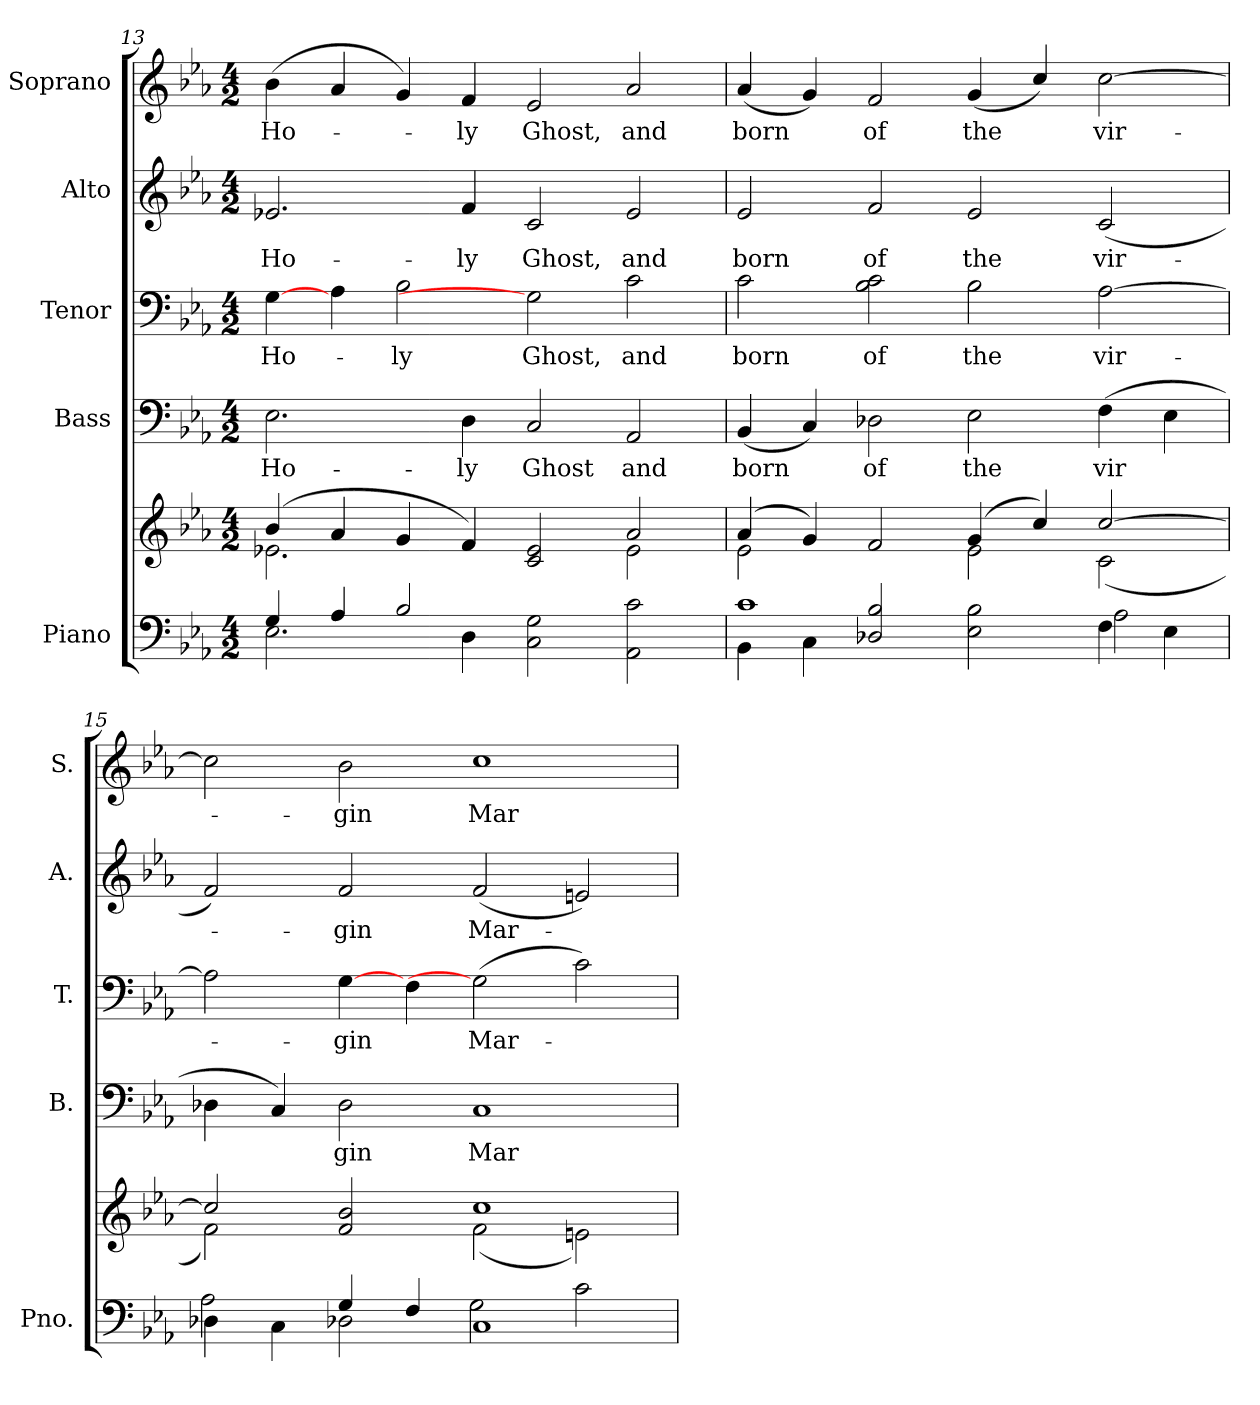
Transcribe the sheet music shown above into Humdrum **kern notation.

**kern	**kern	**kern	**text	**kern	**text	**kern	**text	**kern	**text
*part5	*part5	*part4	*part4	*part3	*part3	*part2	*part2	*part1	*part1
*staff6	*staff5	*staff4	*staff4	*staff3	*staff3	*staff2	*staff2	*staff1	*staff1
*I"Piano	*	*I"Bass	*	*I"Tenor	*	*I"Alto	*	*I"Soprano	*
*I'Pno.	*	*I'B.	*	*I'T.	*	*I'A.	*	*I'S.	*
!!LO:PB:g=z
*clefF4	*clefG2	*clefF4	*	*clefF4	*	*clefG2	*	*clefG2	*
*k[b-e-a-]	*k[b-e-a-]	*k[b-e-a-]	*	*k[b-e-a-]	*	*k[b-e-a-]	*	*k[b-e-a-]	*
*c:	*c:	*c:	*	*c:	*	*c:	*	*c:	*
*M4/2	*M4/2	*M4/2	*	*M4/2	*	*M4/2	*	*M4/2	*
=13	=13	=13	=13	=13	=13	=13	=13	=13	=13
*^	*^	*	*	*	*	*	*	*	*
!	!	!	!	!	!LO:LY:b:color=#000000	!	!	!	!	!	!
!	!	!	!	!	!	!	!LO:LY:b:color=#000000	!	!	!	!
!	!	!	!	!	!	!	!	!	!LO:LY:b:color=#000000	!	!
!	!	!	!	!	!	!	!	!	!	!	!LO:LY:b:color=#000000
4Gi/	2.E-i\	(4b-i/	2.e-Xi\	2.E-i\	Ho-	[>4Gi\	Ho-	2.e-Xi/	Ho-	(4b-i\	Ho-
4A-i/	.	4a-i/	.	.	.	4A-i\	.	.	.	4a-i/	.
!	!	!	!	!	!	!	!LO:LY:b:color=#000000	!	!	!	!
2B-i/	.	4gi/	.	.	.	2B-i\	-ly	.	.	4gi/)	.
!	!	!	!	!	!LO:LY:b:color=#000000	!	!	!	!	!	!
!	!	!	!	!	!	!	!	!	!LO:LY:b:color=#000000	!	!
!	!	!	!	!	!	!	!	!	!	!	!LO:LY:b:color=#000000
.	4Di\	4fi/)	2.ryy	4Di\	-ly	.	.	4fi/	-ly	4fi/	-ly
!	!	!	!	!	!LO:LY:b:color=#000000	!	!	!	!	!	!
!	!	!	!	!	!	!	!LO:LY:b:color=#000000	!	!	!	!
!	!	!	!	!	!	!	!	!	!LO:LY:b:color=#000000	!	!
!	!	!	!	!	!	!	!	!	!	!	!LO:LY:b:color=#000000
2Ci\ 2Gi	1ryy	2ci/ 2e-i	.	2Ci/	Ghost	2Gi\]	Ghost,	2ci/	Ghost,	2e-i/	Ghost,
!	!	!	!	!	!LO:LY:b:color=#000000	!	!	!	!	!	!
!	!	!	!	!	!	!	!LO:LY:b:color=#000000	!	!	!	!
!	!	!	!	!	!	!	!	!	!LO:LY:b:color=#000000	!	!
!	!	!	!	!	!	!	!	!	!	!	!LO:LY:b:color=#000000
2AA-i\ 2ci	.	2a-i/	2e-i\	2AA-i/	and	2ci\	and	2e-i/	and	2a-i/	and
=14	=14	=14	=14	=14	=14	=14	=14	=14	=14	=14	=14
!	!	!	!	!	!LO:LY:b:color=#000000	!	!	!	!	!	!
!	!	!	!	!	!	!	!LO:LY:b:color=#000000	!	!	!	!
!	!	!	!	!	!	!	!	!	!LO:LY:b:color=#000000	!	!
!	!	!	!	!	!	!	!	!	!	!	!LO:LY:b:color=#000000
4BB-i\	1ci	(4a-i/	2e-i\	(4BB-i/	born	2ci\	born	2e-i/	born	(4a-i/	born
4Ci\	.	4gi/)	.	4Ci/)	.	.	.	.	.	4gi/)	.
!	!	!	!	!	!LO:LY:b:color=#000000	!	!	!	!	!	!
!	!	!	!	!	!	!	!LO:LY:b:color=#000000	!	!	!	!
!	!	!	!	!	!	!	!	!	!LO:LY:b:color=#000000	!	!
!	!	!	!	!	!	!	!	!	!	!	!LO:LY:b:color=#000000
2D-Xi/ 2B-i	.	2fi/	2ryy	2D-Xi\	of	2B-i\ 2ci	of	2fi/	of	2fi/	of
!	!	!	!	!	!LO:LY:b:color=#000000	!	!	!	!	!	!
!	!	!	!	!	!	!	!LO:LY:b:color=#000000	!	!	!	!
!	!	!	!	!	!	!	!	!	!LO:LY:b:color=#000000	!	!
!	!	!	!	!	!	!	!	!	!	!	!LO:LY:b:color=#000000
2E-i\ 2B-i	2ryy	(4gi/	2e-i\	2E-i\	the	2B-i\	the	2e-i/	the	(4gi/	the
.	.	4cci/)	.	.	.	.	.	.	.	4cci/)	.
!	!	!	!	!	!LO:LY:b:color=#000000	!	!	!	!	!	!
!	!	!	!	!	!	!	!LO:LY:b:color=#000000	!	!	!	!
!	!	!	!	!	!	!	!	!	!LO:LY:b:color=#000000	!	!
!	!	!	!	!	!	!	!	!	!	!	!LO:LY:b:color=#000000
4Fi\	2A-i\	[>2cci/	(2ci\	(4Fi\	vir	[>2A-i\	vir-	(2ci/	vir-	[>2cci\	vir-
4E-i\	.	.	.	4E-i\	.	.	.	.	.	.	.
=15	=15	=15	=15	=15	=15	=15	=15	=15	=15	=15	=15
4D-Xi\	2A-i\	2cci/]	2fi\)	4D-Xi\	.	2A-i\]	.	2fi/)	.	2cci\]	.
4Ci\	.	.	.	4Ci/)	.	.	.	.	.	.	.
!	!	!	!	!	!LO:LY:b:color=#000000	!	!	!	!	!	!
!	!	!	!	!	!	!	!LO:LY:b:color=#000000	!	!	!	!
!	!	!	!	!	!	!	!	!	!LO:LY:b:color=#000000	!	!
!	!	!	!	!	!	!	!	!	!	!	!LO:LY:b:color=#000000
4Gi/	2D-Xi\	2fi/ 2b-i	2ryy	2D-i\	gin	[>4Gi\	-gin	2fi/	-gin	2b-i\	-gin
4Fi/	.	.	.	.	.	4Fi\	.	.	.	.	.
!	!	!	!	!	!LO:LY:b:color=#000000	!	!	!	!	!	!
!	!	!	!	!	!	!	!LO:LY:b:color=#000000	!	!	!	!
!	!	!	!	!	!	!	!	!	!LO:LY:b:color=#000000	!	!
!	!	!	!	!	!	!	!	!	!	!	!LO:LY:b:color=#000000
1Ci	2Gi\	1cci	(2fi\	1Ci	Mar-	(2Gi\]	Mar-	(2fi/	Mar-	1cci	Mar-
.	2ci\	.	2eni\)	.	.	2ci\)	.	2eni/)	.	.	.
*v	*v	*	*	*	*	*	*	*	*	*	*
*	*v	*v	*	*	*	*	*	*	*	*
=	=	=	=	=	=	=	=	=	=
*-	*-	*-	*-	*-	*-	*-	*-	*-	*-
